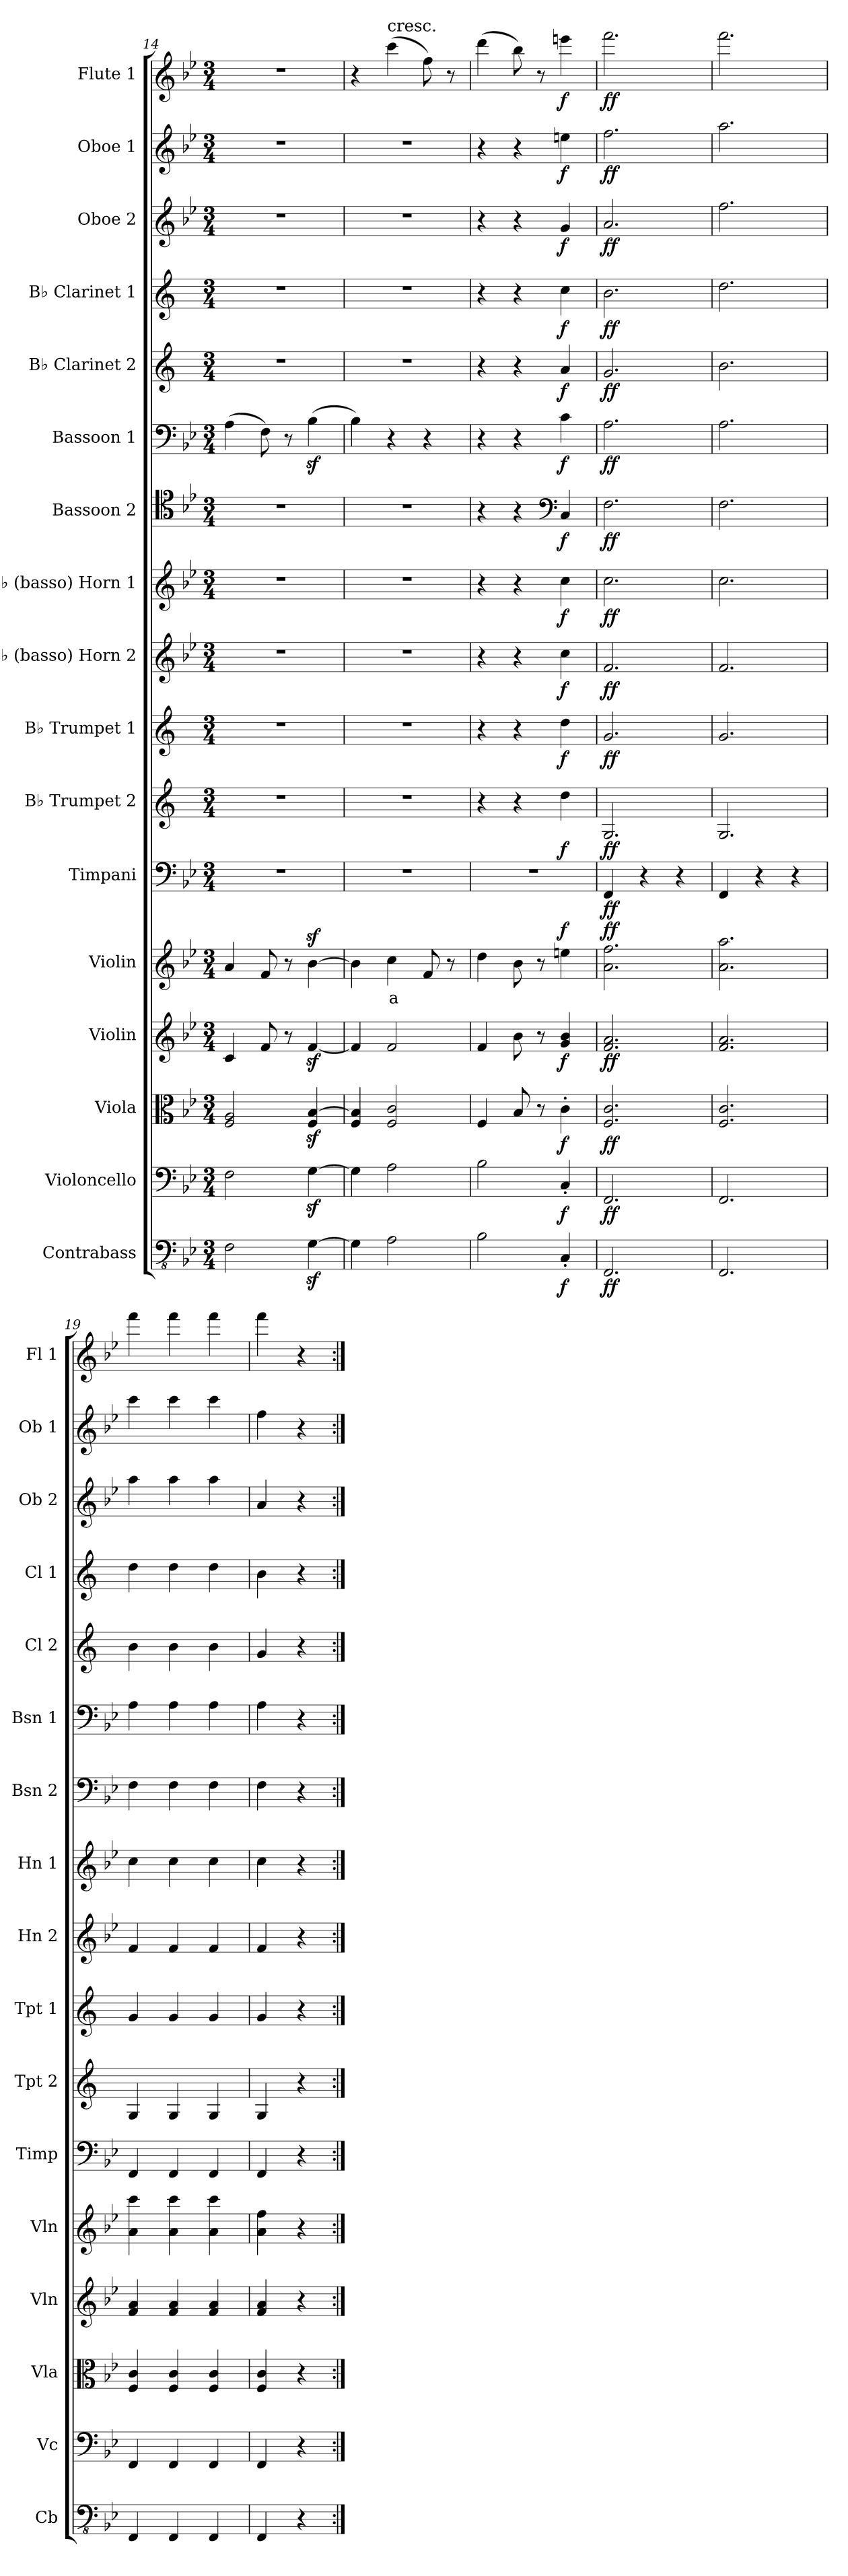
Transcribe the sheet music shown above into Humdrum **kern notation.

**kern	**dynam	**kern	**dynam	**kern	**dynam	**kern	**dynam	**kern	**text	**dynam	**kern	**dynam	**kern	**dynam	**kern	**dynam	**kern	**dynam	**kern	**dynam	**kern	**dynam	**kern	**dynam	**kern	**dynam	**kern	**dynam	**kern	**dynam	**kern	**dynam	**kern	**dynam
*part17	*part17	*part16	*part16	*part15	*part15	*part14	*part14	*part13	*part13	*part13	*part12	*part12	*part11	*part11	*part10	*part10	*part9	*part9	*part8	*part8	*part7	*part7	*part6	*part6	*part5	*part5	*part4	*part4	*part3	*part3	*part2	*part2	*part1	*part1
*staff17	*staff17	*staff16	*staff16	*staff15	*staff15	*staff14	*staff14	*staff13	*staff13	*staff13	*staff12	*staff12	*staff11	*staff11	*staff10	*staff10	*staff9	*staff9	*staff8	*staff8	*staff7	*staff7	*staff6	*staff6	*staff5	*staff5	*staff4	*staff4	*staff3	*staff3	*staff2	*staff2	*staff1	*staff1
*I"Contrabass	*	*I"Violoncello	*	*I"Viola	*	*I"Violin	*	*I"Violin	*	*	*I"Timpani	*	*I"B♭ Trumpet 2	*	*I"B♭ Trumpet 1	*	*I"B♭ (basso) Horn 2	*	*I"B♭ (basso) Horn 1	*	*I"Bassoon 2	*	*I"Bassoon 1	*	*I"B♭ Clarinet 2	*	*I"B♭ Clarinet 1	*	*I"Oboe 2	*	*I"Oboe 1	*	*I"Flute 1	*
*I'Cb	*	*I'Vc	*	*I'Vla	*	*I'Vln	*	*I'Vln	*	*	*I'Timp	*	*I'Tpt 2	*	*I'Tpt 1	*	*I'Hn 2	*	*I'Hn 1	*	*I'Bsn 2	*	*I'Bsn 1	*	*I'Cl 2	*	*I'Cl 1	*	*I'Ob 2	*	*I'Ob 1	*	*I'Fl 1	*
*clefFv4	*	*clefF4	*	*clefC3	*	*clefG2	*	*clefG2	*	*	*clefF4	*	*clefG2	*	*clefG2	*	*clefG2	*	*clefG2	*	*clefC4	*	*clefF4	*	*clefG2	*	*clefG2	*	*clefG2	*	*clefG2	*	*clefG2	*
*	*	*	*	*	*	*	*	*	*	*	*	*	*ITrd1c2	*	*ITrd1c2	*	*ITrd8c14	*	*ITrd8c14	*	*	*	*	*	*ITrd1c2	*	*ITrd1c2	*	*	*	*	*	*	*
*k[b-e-]	*	*k[b-e-]	*	*k[b-e-]	*	*k[b-e-]	*	*k[b-e-]	*	*	*k[b-e-]	*	*k[b-e-]	*	*k[b-e-]	*	*k[b-e-]	*	*k[b-e-]	*	*k[b-e-]	*	*k[b-e-]	*	*k[b-e-]	*	*k[b-e-]	*	*k[b-e-]	*	*k[b-e-]	*	*k[b-e-]	*
*M3/4	*	*M3/4	*	*M3/4	*	*M3/4	*	*M3/4	*	*	*M3/4	*	*M3/4	*	*M3/4	*	*M3/4	*	*M3/4	*	*M3/4	*	*M3/4	*	*M3/4	*	*M3/4	*	*M3/4	*	*M3/4	*	*M3/4	*
=14	=14	=14	=14	=14	=14	=14	=14	=14	=14	=14	=14	=14	=14	=14	=14	=14	=14	=14	=14	=14	=14	=14	=14	=14	=14	=14	=14	=14	=14	=14	=14	=14	=14	=14
2FF\	.	2F\	.	2F/ 2A/	.	4c/	.	4a/	.	.	2.r	.	2.r	.	2.r	.	2.r	.	2.r	.	2.r	.	(>4A\	.	2.r	.	2.r	.	2.r	.	2.r	.	2.r	.
.	.	.	.	.	.	8f/	.	8f/	.	.	.	.	.	.	.	.	.	.	.	.	.	.	8F\)	.	.	.	.	.	.	.	.	.	.	.
.	.	.	.	.	.	8r	.	8r	.	.	.	.	.	.	.	.	.	.	.	.	.	.	8r	.	.	.	.	.	.	.	.	.	.	.
[4GGz<\	.	[4Gz<\	.	4F/z< [4B-/z<	.	[4fz</	.	[4b-z<\	.	.	.	.	.	.	.	.	.	.	.	.	.	.	(>4B-z<\	.	.	.	.	.	.	.	.	.	.	.
=15	=15	=15	=15	=15	=15	=15	=15	=15	=15	=15	=15	=15	=15	=15	=15	=15	=15	=15	=15	=15	=15	=15	=15	=15	=15	=15	=15	=15	=15	=15	=15	=15	=15	=15
4GG\]	.	4G\]	.	4F/ 4B-/]	.	4f/]	.	4b-\]	.	.	2.r	.	2.r	.	2.r	.	2.r	.	2.r	.	2.r	.	4B-\)	.	2.r	.	2.r	.	2.r	.	2.r	.	4r	.
!	!	!	!	!	!	!	!	!	!	!	!	!	!	!	!	!	!	!	!	!	!	!	!	!	!	!	!	!	!	!	!	!	!LO:TX:a:t=cresc.	!
!	!	!	!	!	!	!	!	!	!LO:LY:b:color=#FF0000	!	!	!	!	!	!	!	!	!	!	!	!	!	!	!	!	!	!	!	!	!	!	!	!	!
2AA\	.	2A\	.	2F/ 2c/	.	2f/	.	4cc\	a	.	.	.	.	.	.	.	.	.	.	.	.	.	4r	.	.	.	.	.	.	.	.	.	(>4ccc\	.
.	.	.	.	.	.	.	.	8f/	.	.	.	.	.	.	.	.	.	.	.	.	.	.	4r	.	.	.	.	.	.	.	.	.	8ff\)	.
.	.	.	.	.	.	.	.	8r	.	.	.	.	.	.	.	.	.	.	.	.	.	.	.	.	.	.	.	.	.	.	.	.	8r	.
=16	=16	=16	=16	=16	=16	=16	=16	=16	=16	=16	=16	=16	=16	=16	=16	=16	=16	=16	=16	=16	=16	=16	=16	=16	=16	=16	=16	=16	=16	=16	=16	=16	=16	=16
2BB-\	.	2B-\	.	4F/	.	4f/	.	4dd\	.	.	2.r	.	4r	.	4r	.	4r	.	4r	.	4r	.	4r	.	4r	.	4r	.	4r	.	4r	.	(>4ddd\	.
.	.	.	.	8B-/	.	8b-\	.	8b-\	.	.	.	.	4r	.	4r	.	4r	.	4r	.	4r	.	4r	.	4r	.	4r	.	4r	.	4r	.	8bb-\)	.
.	.	.	.	8r	.	8r	.	8r	.	.	.	.	.	.	.	.	.	.	.	.	.	.	.	.	.	.	.	.	.	.	.	.	8r	.
*	*	*	*	*	*	*	*	*	*	*	*	*	*	*	*	*	*	*	*	*	*clefF4	*	*	*	*	*	*	*	*	*	*	*	*	*
!	!LO:DY:b	!	!LO:DY:b	!	!LO:DY:b	!	!LO:DY:b	!	!	!LO:DY:b	!	!	!	!LO:DY:b	!	!LO:DY:b	!	!LO:DY:b	!	!LO:DY:b	!	!LO:DY:b	!	!LO:DY:b	!	!LO:DY:b	!	!LO:DY:b	!	!LO:DY:b	!	!LO:DY:b	!	!LO:DY:b
4CC'/	f	4C'/	f	4c'\	f	4g/ 4b-/	f	4een\	.	f	.	.	4cc\	f	4cc\	f	4c\	f	4c\	f	4C/	f	4c\	f	4g/	f	4b-\	f	4g/	f	4een\	f	4eeen\	f
=17	=17	=17	=17	=17	=17	=17	=17	=17	=17	=17	=17	=17	=17	=17	=17	=17	=17	=17	=17	=17	=17	=17	=17	=17	=17	=17	=17	=17	=17	=17	=17	=17	=17	=17
!	!LO:DY:b	!	!LO:DY:b	!	!LO:DY:b	!	!LO:DY:b	!	!	!LO:DY:b	!	!LO:DY:b	!	!LO:DY:b	!	!LO:DY:b	!	!LO:DY:b	!	!LO:DY:b	!	!LO:DY:b	!	!LO:DY:b	!	!LO:DY:b	!	!LO:DY:b	!	!LO:DY:b	!	!LO:DY:b	!	!LO:DY:b
2.FFF/	ff	2.FF/	ff	2.F/ 2.c/	ff	2.f/ 2.a/	ff	2.a\ 2.ff\	.	ff	4FF/	ff	2.F/	ff	2.f/	ff	2.F/	ff	2.c\	ff	2.F\	ff	2.A\	ff	2.f/	ff	2.a\	ff	2.a/	ff	2.ff\	ff	2.fff\	ff
.	.	.	.	.	.	.	.	.	.	.	4r	.	.	.	.	.	.	.	.	.	.	.	.	.	.	.	.	.	.	.	.	.	.	.
.	.	.	.	.	.	.	.	.	.	.	4r	.	.	.	.	.	.	.	.	.	.	.	.	.	.	.	.	.	.	.	.	.	.	.
=18	=18	=18	=18	=18	=18	=18	=18	=18	=18	=18	=18	=18	=18	=18	=18	=18	=18	=18	=18	=18	=18	=18	=18	=18	=18	=18	=18	=18	=18	=18	=18	=18	=18	=18
2.FFF/	.	2.FF/	.	2.F/ 2.c/	.	2.f/ 2.a/	.	2.a\ 2.aa\	.	.	4FF/	.	2.F/	.	2.f/	.	2.F/	.	2.c\	.	2.F\	.	2.A\	.	2.a\	.	2.cc\	.	2.ff\	.	2.aa\	.	2.fff\	.
.	.	.	.	.	.	.	.	.	.	.	4r	.	.	.	.	.	.	.	.	.	.	.	.	.	.	.	.	.	.	.	.	.	.	.
.	.	.	.	.	.	.	.	.	.	.	4r	.	.	.	.	.	.	.	.	.	.	.	.	.	.	.	.	.	.	.	.	.	.	.
!!LO:PB:g=z
=19	=19	=19	=19	=19	=19	=19	=19	=19	=19	=19	=19	=19	=19	=19	=19	=19	=19	=19	=19	=19	=19	=19	=19	=19	=19	=19	=19	=19	=19	=19	=19	=19	=19	=19
4FFF/	.	4FF/	.	4F/ 4c/	.	4f/ 4a/	.	4a\ 4ccc\	.	.	4FF/	.	4F/	.	4f/	.	4F/	.	4c\	.	4F\	.	4A\	.	4a\	.	4cc\	.	4aa\	.	4ccc\	.	4fff\	.
4FFF/	.	4FF/	.	4F/ 4c/	.	4f/ 4a/	.	4a\ 4ccc\	.	.	4FF/	.	4F/	.	4f/	.	4F/	.	4c\	.	4F\	.	4A\	.	4a\	.	4cc\	.	4aa\	.	4ccc\	.	4fff\	.
4FFF/	.	4FF/	.	4F/ 4c/	.	4f/ 4a/	.	4a\ 4ccc\	.	.	4FF/	.	4F/	.	4f/	.	4F/	.	4c\	.	4F\	.	4A\	.	4a\	.	4cc\	.	4aa\	.	4ccc\	.	4fff\	.
=20	=20	=20	=20	=20	=20	=20	=20	=20	=20	=20	=20	=20	=20	=20	=20	=20	=20	=20	=20	=20	=20	=20	=20	=20	=20	=20	=20	=20	=20	=20	=20	=20	=20	=20
4FFF/	.	4FF/	.	4F/ 4c/	.	4f/ 4a/	.	4a\ 4ff\	.	.	4FF/	.	4F/	.	4f/	.	4F/	.	4c\	.	4F\	.	4A\	.	4f/	.	4a\	.	4a/	.	4ff\	.	4fff\	.
4r	.	4r	.	4r	.	4r	.	4r	.	.	4r	.	4r	.	4r	.	4r	.	4r	.	4r	.	4r	.	4r	.	4r	.	4r	.	4r	.	4r	.
=:|!	=:|!	=:|!	=:|!	=:|!	=:|!	=:|!	=:|!	=:|!	=:|!	=:|!	=:|!	=:|!	=:|!	=:|!	=:|!	=:|!	=:|!	=:|!	=:|!	=:|!	=:|!	=:|!	=:|!	=:|!	=:|!	=:|!	=:|!	=:|!	=:|!	=:|!	=:|!	=:|!	=:|!	=:|!
*-	*-	*-	*-	*-	*-	*-	*-	*-	*-	*-	*-	*-	*-	*-	*-	*-	*-	*-	*-	*-	*-	*-	*-	*-	*-	*-	*-	*-	*-	*-	*-	*-	*-	*-
